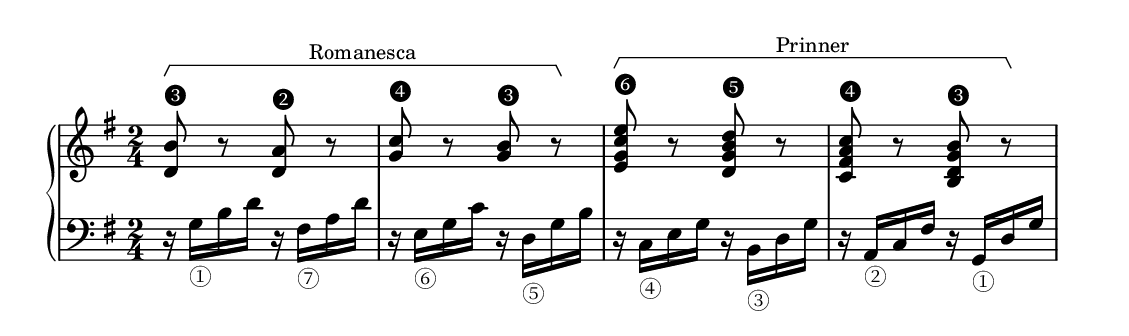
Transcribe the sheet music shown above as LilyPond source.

\version "2.24.0"
\include "../../stylesheets/annotation.ly"
\header {
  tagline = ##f
}
\paper {
  page-breaking = #ly:one-line-auto-height-breaking
}

\include "../../stylesheets/typography.ly"
\score {
  \new PianoStaff <<
    \new Staff \relative b' {
      \clef "treble" \time 2/4 \key g \major
      <b d,>8 \romanesca \mmi r <a d,> \mre r |
      <c g>8 \mfa r <b g> \mmi r \stopGroup |
      <e c g e>8 \prinner \mla r <d b g d> \mso r |
      <c a fis c>8 \mfa r <b g d b> \mmi r \stopGroup
    }
    \new Staff \relative g {
      \clef "bass" \time 2/4 \key g \major
      r16 g \bdo b d r fis, \bti a d |
      r16 e, \bla g c r d, \bso g b |
      r16 c, \bfa e g r b, \bmi d g |
      r16 a, \bre c fis r g, \bdo d' g
    }
  >>
}
